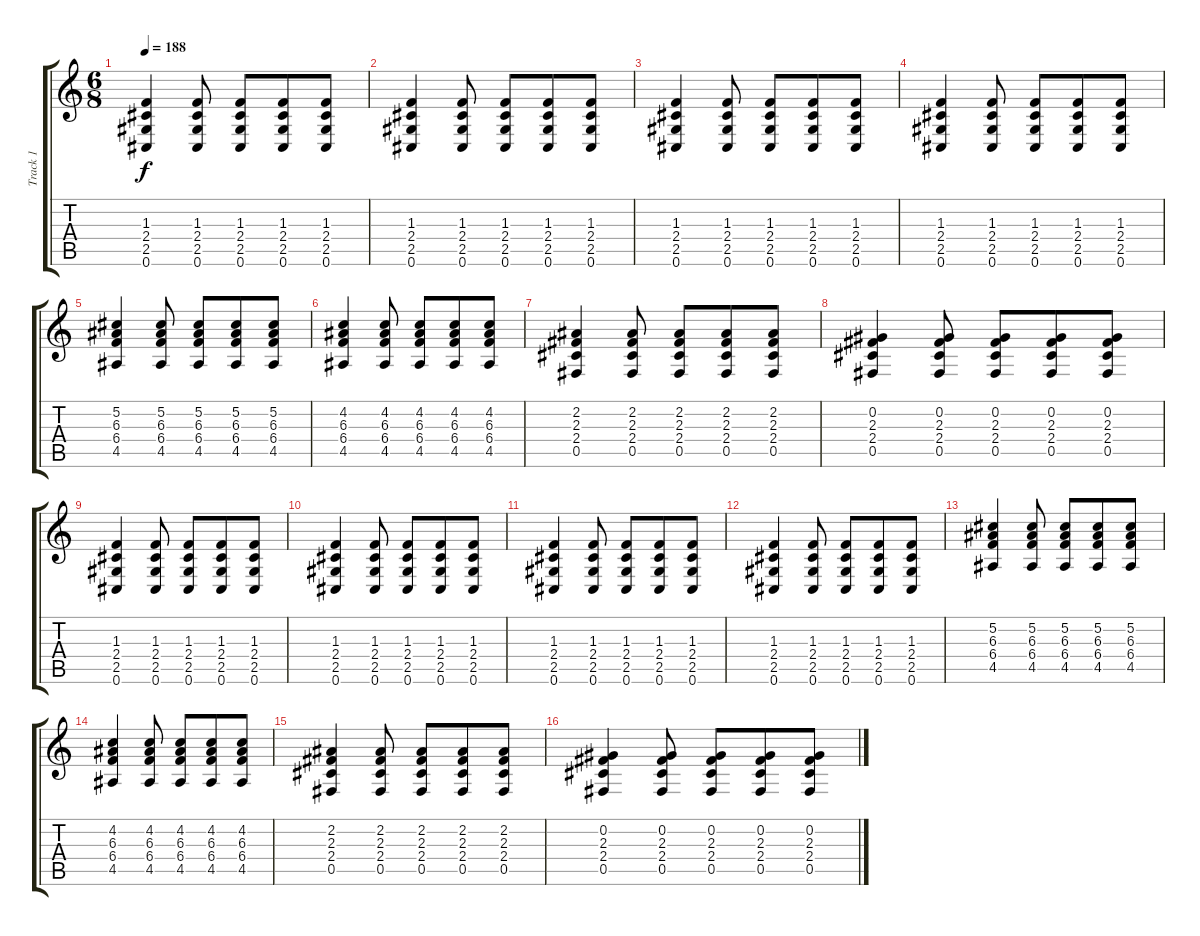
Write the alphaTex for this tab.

\track ("Track 1" "Track 1") {instrument electricguitarjazz}
\staff {score tabs}
\tuning (Db4 Ab3 E3 B2 Gb2 Db2) {hide}
\ts (6 8)
\tempo 188
\clef g2
\ks c
(1.3 2.4 2.5 0.6).4{dy f} (1.3 2.4 2.5 0.6).8 (1.3 2.4 2.5 0.6).8 (1.3 2.4 2.5 0.6).8 (1.3 2.4 2.5 0.6).8 |
(1.3 2.4 2.5 0.6).4 (1.3 2.4 2.5 0.6).8 (1.3 2.4 2.5 0.6).8 (1.3 2.4 2.5 0.6).8 (1.3 2.4 2.5 0.6).8 |
(1.3 2.4 2.5 0.6).4 (1.3 2.4 2.5 0.6).8 (1.3 2.4 2.5 0.6).8 (1.3 2.4 2.5 0.6).8 (1.3 2.4 2.5 0.6).8 |
(1.3 2.4 2.5 0.6).4 (1.3 2.4 2.5 0.6).8 (1.3 2.4 2.5 0.6).8 (1.3 2.4 2.5 0.6).8 (1.3 2.4 2.5 0.6).8 |
(5.2 6.3 6.4 4.5).4 (5.2 6.3 6.4 4.5).8 (5.2 6.3 6.4 4.5).8 (5.2 6.3 6.4 4.5).8 (5.2 6.3 6.4 4.5).8 |
(4.2 6.3 6.4 4.5).4 (4.2 6.3 6.4 4.5).8 (4.2 6.3 6.4 4.5).8 (4.2 6.3 6.4 4.5).8 (4.2 6.3 6.4 4.5).8 |
(2.2 2.3 2.4 0.5).4 (2.2 2.3 2.4 0.5).8 (2.2 2.3 2.4 0.5).8 (2.2 2.3 2.4 0.5).8 (2.2 2.3 2.4 0.5).8 |
(0.2 2.3 2.4 0.5).4 (0.2 2.3 2.4 0.5).8 (0.2 2.3 2.4 0.5).8 (0.2 2.3 2.4 0.5).8 (0.2 2.3 2.4 0.5).8 |
(1.3 2.4 2.5 0.6).4 (1.3 2.4 2.5 0.6).8 (1.3 2.4 2.5 0.6).8 (1.3 2.4 2.5 0.6).8 (1.3 2.4 2.5 0.6).8 |
(1.3 2.4 2.5 0.6).4 (1.3 2.4 2.5 0.6).8 (1.3 2.4 2.5 0.6).8 (1.3 2.4 2.5 0.6).8 (1.3 2.4 2.5 0.6).8 |
(1.3 2.4 2.5 0.6).4 (1.3 2.4 2.5 0.6).8 (1.3 2.4 2.5 0.6).8 (1.3 2.4 2.5 0.6).8 (1.3 2.4 2.5 0.6).8 |
(1.3 2.4 2.5 0.6).4 (1.3 2.4 2.5 0.6).8 (1.3 2.4 2.5 0.6).8 (1.3 2.4 2.5 0.6).8 (1.3 2.4 2.5 0.6).8 |
(5.2 6.3 6.4 4.5).4 (5.2 6.3 6.4 4.5).8 (5.2 6.3 6.4 4.5).8 (5.2 6.3 6.4 4.5).8 (5.2 6.3 6.4 4.5).8 |
(4.2 6.3 6.4 4.5).4 (4.2 6.3 6.4 4.5).8 (4.2 6.3 6.4 4.5).8 (4.2 6.3 6.4 4.5).8 (4.2 6.3 6.4 4.5).8 |
(2.2 2.3 2.4 0.5).4 (2.2 2.3 2.4 0.5).8 (2.2 2.3 2.4 0.5).8 (2.2 2.3 2.4 0.5).8 (2.2 2.3 2.4 0.5).8 |
(0.2 2.3 2.4 0.5).4 (0.2 2.3 2.4 0.5).8 (0.2 2.3 2.4 0.5).8 (0.2 2.3 2.4 0.5).8 (0.2 2.3 2.4 0.5).8
